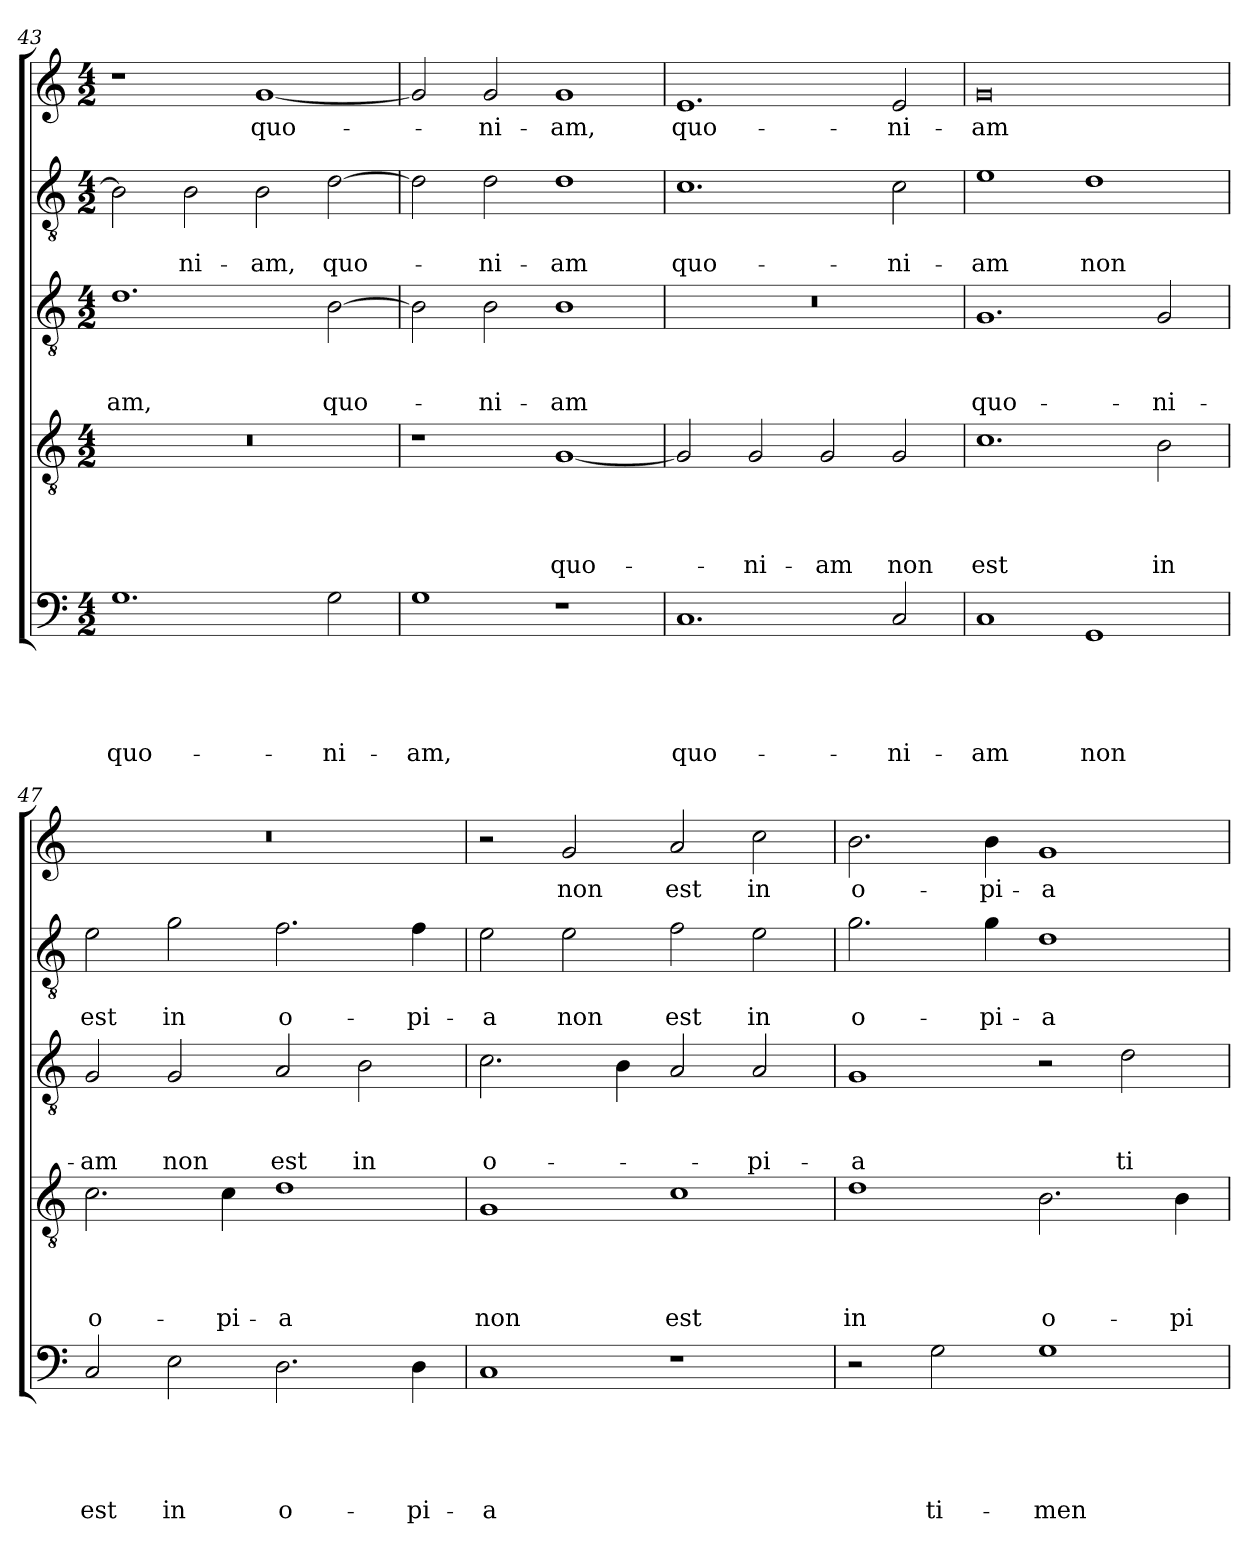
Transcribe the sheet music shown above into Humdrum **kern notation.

**kern	**text	**text	**text	**text	**text	**kern	**text	**text	**text	**text	**kern	**text	**text	**text	**kern	**text	**text	**kern	**text
*part5	*part5	*part5	*part5	*part5	*part5	*part4	*part4	*part4	*part4	*part4	*part3	*part3	*part3	*part3	*part2	*part2	*part2	*part1	*part1
*staff5	*staff5	*staff5	*staff5	*staff5	*staff5	*staff4	*staff4	*staff4	*staff4	*staff4	*staff3	*staff3	*staff3	*staff3	*staff2	*staff2	*staff2	*staff1	*staff1
*clefF4	*	*	*	*	*	*clefGv2	*	*	*	*	*clefGv2	*	*	*	*clefGv2	*	*	*clefG2	*
*k[]	*	*	*	*	*	*k[]	*	*	*	*	*k[]	*	*	*	*k[]	*	*	*k[]	*
*C:	*	*	*	*	*	*C:	*	*	*	*	*C:	*	*	*	*C:	*	*	*C:	*
*M4/2	*	*	*	*	*	*M4/2	*	*	*	*	*M4/2	*	*	*	*M4/2	*	*	*M4/2	*
=43	=43	=43	=43	=43	=43	=43	=43	=43	=43	=43	=43	=43	=43	=43	=43	=43	=43	=43	=43
!	!	!	!	!	!LO:LY:b	!	!	!	!	!	!	!	!	!LO:LY:b	!	!	!	!	!
1.G	.	.	.	.	quo-	0r	.	.	.	.	1.d	.	.	-am,	2B\]	.	.	1r	.
!	!	!	!	!	!	!	!	!	!	!	!	!	!	!	!	!	!LO:LY:b	!	!
.	.	.	.	.	.	.	.	.	.	.	.	.	.	.	2B\	.	-ni-	.	.
!	!	!	!	!	!	!	!	!	!	!	!	!	!	!	!	!	!LO:LY:b	!	!LO:LY:b
.	.	.	.	.	.	.	.	.	.	.	.	.	.	.	2B\	.	-am,	[1g	quo-
!	!	!	!	!	!LO:LY:b	!	!	!	!	!	!	!	!	!LO:LY:b	!	!	!LO:LY:b	!	!
2G\	.	.	.	.	-ni-	.	.	.	.	.	[2B\	.	.	quo-	[2d\	.	quo-	.	.
=44	=44	=44	=44	=44	=44	=44	=44	=44	=44	=44	=44	=44	=44	=44	=44	=44	=44	=44	=44
!	!	!	!	!	!LO:LY:b	!	!	!	!	!	!	!	!	!	!	!	!	!	!
1G	.	.	.	.	-am,	1r	.	.	.	.	2B\]	.	.	.	2d\]	.	.	2g/]	.
!	!	!	!	!	!	!	!	!	!	!	!	!	!	!LO:LY:b	!	!	!LO:LY:b	!	!LO:LY:b
.	.	.	.	.	.	.	.	.	.	.	2B\	.	.	-ni-	2d\	.	-ni-	2g/	-ni-
!	!	!	!	!	!	!	!	!	!	!LO:LY:b	!	!	!	!LO:LY:b	!	!	!LO:LY:b	!	!LO:LY:b
1r	.	.	.	.	.	[1G	.	.	.	quo-	1B	.	.	-am	1d	.	-am	1g	-am,
=45	=45	=45	=45	=45	=45	=45	=45	=45	=45	=45	=45	=45	=45	=45	=45	=45	=45	=45	=45
!	!	!	!	!	!LO:LY:b	!	!	!	!	!	!	!	!	!	!	!	!LO:LY:b	!	!LO:LY:b
1.C	.	.	.	.	quo-	2G/]	.	.	.	.	0r	.	.	.	1.c	.	quo-	1.e	quo-
!	!	!	!	!	!	!	!	!	!	!LO:LY:b	!	!	!	!	!	!	!	!	!
.	.	.	.	.	.	2G/	.	.	.	-ni-	.	.	.	.	.	.	.	.	.
!	!	!	!	!	!	!	!	!	!	!LO:LY:b	!	!	!	!	!	!	!	!	!
.	.	.	.	.	.	2G/	.	.	.	-am	.	.	.	.	.	.	.	.	.
!	!	!	!	!	!LO:LY:b	!	!	!	!	!LO:LY:b	!	!	!	!	!	!	!LO:LY:b	!	!LO:LY:b
2C/	.	.	.	.	-ni-	2G/	.	.	.	non	.	.	.	.	2c\	.	-ni-	2e/	-ni-
=46	=46	=46	=46	=46	=46	=46	=46	=46	=46	=46	=46	=46	=46	=46	=46	=46	=46	=46	=46
!	!	!	!	!	!LO:LY:b	!	!	!	!	!LO:LY:b	!	!	!	!LO:LY:b	!	!	!LO:LY:b	!	!LO:LY:b
1C	.	.	.	.	-am	1.c	.	.	.	est	1.G	.	.	quo-	1e	.	-am	0g	-am
!	!	!	!	!	!LO:LY:b	!	!	!	!	!	!	!	!	!	!	!	!LO:LY:b	!	!
1GG	.	.	.	.	non	.	.	.	.	.	.	.	.	.	1d	.	non	.	.
!	!	!	!	!	!	!	!	!	!	!LO:LY:b	!	!	!	!LO:LY:b	!	!	!	!	!
.	.	.	.	.	.	2B\	.	.	.	in	2G/	.	.	-ni-	.	.	.	.	.
=47	=47	=47	=47	=47	=47	=47	=47	=47	=47	=47	=47	=47	=47	=47	=47	=47	=47	=47	=47
!	!	!	!	!	!LO:LY:b	!	!	!	!	!LO:LY:b	!	!	!	!LO:LY:b	!	!	!LO:LY:b	!	!
2C/	.	.	.	.	est	2.c\	.	.	.	o-	2G/	.	.	-am	2e\	.	est	0r	.
!	!	!	!	!	!LO:LY:b	!	!	!	!	!	!	!	!	!LO:LY:b	!	!	!LO:LY:b	!	!
2E\	.	.	.	.	in	.	.	.	.	.	2G/	.	.	non	2g\	.	in	.	.
!	!	!	!	!	!	!	!	!	!	!LO:LY:b	!	!	!	!	!	!	!	!	!
.	.	.	.	.	.	4c\	.	.	.	-pi-	.	.	.	.	.	.	.	.	.
!	!	!	!	!	!LO:LY:b	!	!	!	!	!LO:LY:b	!	!	!	!LO:LY:b	!	!	!LO:LY:b	!	!
2.D\	.	.	.	.	o-	1d	.	.	.	-a	2A/	.	.	est	2.f\	.	o-	.	.
!	!	!	!	!	!	!	!	!	!	!	!	!	!	!LO:LY:b	!	!	!	!	!
.	.	.	.	.	.	.	.	.	.	.	2B\	.	.	in	.	.	.	.	.
!	!	!	!	!	!LO:LY:b	!	!	!	!	!	!	!	!	!	!	!	!LO:LY:b	!	!
4D\	.	.	.	.	-pi-	.	.	.	.	.	.	.	.	.	4f\	.	-pi-	.	.
!!LO:PB:g=z
=48	=48	=48	=48	=48	=48	=48	=48	=48	=48	=48	=48	=48	=48	=48	=48	=48	=48	=48	=48
!	!	!	!	!	!LO:LY:b	!	!	!	!	!LO:LY:b	!	!	!	!LO:LY:b	!	!	!LO:LY:b	!	!
1C	.	.	.	.	-a	1G	.	.	.	non	2.c\	.	.	o-	2e\	.	-a	2r	.
!	!	!	!	!	!	!	!	!	!	!	!	!	!	!	!	!	!LO:LY:b	!	!LO:LY:b
.	.	.	.	.	.	.	.	.	.	.	.	.	.	.	2e\	.	non	2g/	non
.	.	.	.	.	.	.	.	.	.	.	4B\	.	.	.	.	.	.	.	.
!	!	!	!	!	!	!	!	!	!	!LO:LY:b	!	!	!	!	!	!	!LO:LY:b	!	!LO:LY:b
1r	.	.	.	.	.	1c	.	.	.	est	2A/	.	.	.	2f\	.	est	2a/	est
!	!	!	!	!	!	!	!	!	!	!	!	!	!	!LO:LY:b	!	!	!LO:LY:b	!	!LO:LY:b
.	.	.	.	.	.	.	.	.	.	.	2A/	.	.	-pi-	2e\	.	in	2cc\	in
=49	=49	=49	=49	=49	=49	=49	=49	=49	=49	=49	=49	=49	=49	=49	=49	=49	=49	=49	=49
!	!	!	!	!	!	!	!	!	!	!LO:LY:b	!	!	!	!LO:LY:b	!	!	!LO:LY:b	!	!LO:LY:b
2r	.	.	.	.	.	1d	.	.	.	in	1G	.	.	-a	2.g\	.	o-	2.b\	o-
!	!	!	!	!	!LO:LY:b	!	!	!	!	!	!	!	!	!	!	!	!	!	!
2G\	.	.	.	.	ti-	.	.	.	.	.	.	.	.	.	.	.	.	.	.
!	!	!	!	!	!	!	!	!	!	!	!	!	!	!	!	!	!LO:LY:b	!	!LO:LY:b
.	.	.	.	.	.	.	.	.	.	.	.	.	.	.	4g\	.	-pi-	4b\	-pi-
!	!	!	!	!	!LO:LY:b	!	!	!	!	!LO:LY:b	!	!	!	!	!	!	!LO:LY:b	!	!LO:LY:b
1G	.	.	.	.	-men-	2.B\	.	.	.	o-	2r	.	.	.	1d	.	-a	1g	-a
!	!	!	!	!	!	!	!	!	!	!	!	!	!	!LO:LY:b	!	!	!	!	!
.	.	.	.	.	.	.	.	.	.	.	2d\	.	.	ti-	.	.	.	.	.
!	!	!	!	!	!	!	!	!	!	!LO:LY:b	!	!	!	!	!	!	!	!	!
.	.	.	.	.	.	4B\	.	.	.	-pi-	.	.	.	.	.	.	.	.	.
=	=	=	=	=	=	=	=	=	=	=	=	=	=	=	=	=	=	=	=
*-	*-	*-	*-	*-	*-	*-	*-	*-	*-	*-	*-	*-	*-	*-	*-	*-	*-	*-	*-
